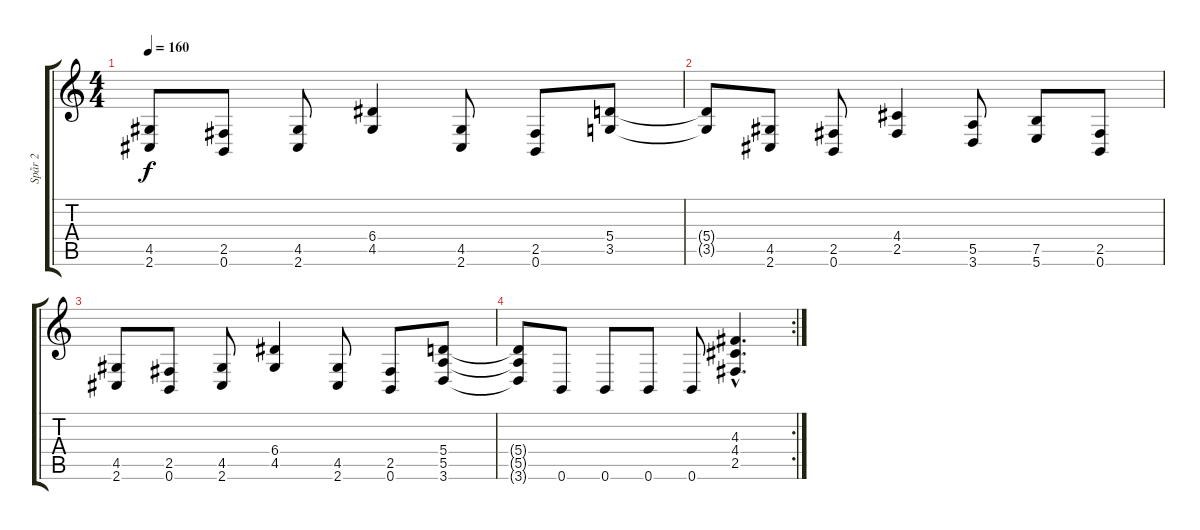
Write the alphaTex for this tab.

\track ("Spår 2" "Spår 2") {instrument distortionguitar}
\staff {score tabs}
\tuning (B3 Gb3 D3 A2 E2 B1) {hide}
\ts (4 4)
\tempo 160
\clef g2
\ks c
(4.5 2.6).8{dy f} (2.5 0.6).8 (4.5 2.6).8 (6.4 4.5).4 (4.5 2.6).8 (2.5 0.6).8 (5.4 3.5).8 |
(5.4{t} 3.5{t}).8 (4.5 2.6).8 (2.5 0.6).8 (4.4 2.5).4 (5.5 3.6).8 (7.5 5.6).8 (2.5 0.6).8 |
(4.5 2.6).8 (2.5 0.6).8 (4.5 2.6).8 (6.4 4.5).4 (4.5 2.6).8 (2.5 0.6).8 (5.4 5.5 3.6).8 |
\rc 2
(5.4{t} 5.5{t} 3.6{t}).8 0.6.8 0.6.8 0.6.8 0.6.8 (4.3{hac} 4.4{hac} 2.5{hac}).4{d}
